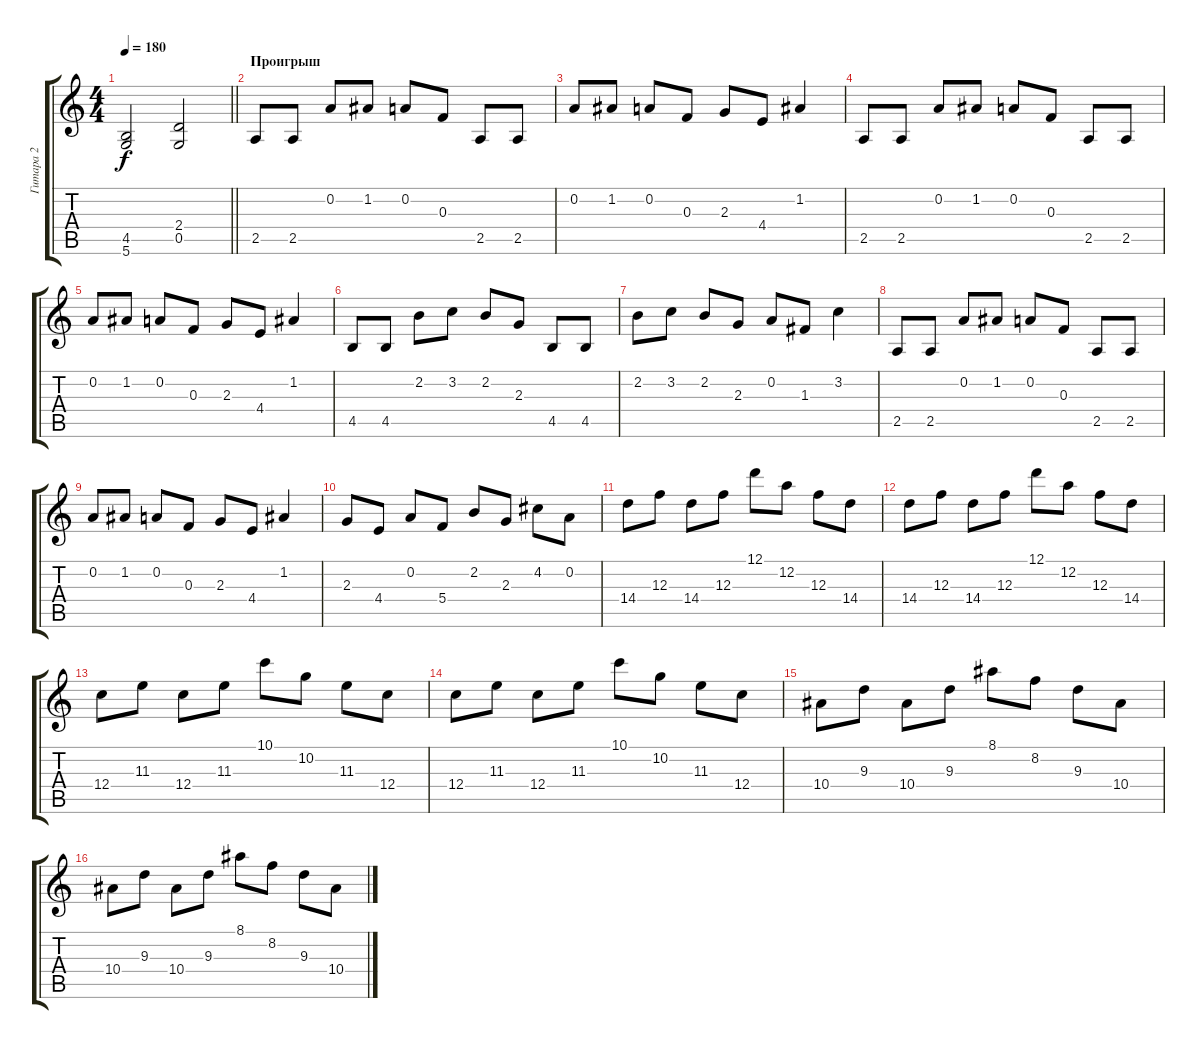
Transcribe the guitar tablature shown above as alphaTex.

\track ("Гитара 2" "Гитара 2") {instrument distortionguitar}
\staff {score tabs}
\tuning (D4 A3 F3 C3 G2 D2) {hide}
\ts (4 4)
\tempo 180
\clef g2
\barLineRight lightlight
\ks c
(4.5 5.6).2{dy f} (2.4 0.5).2 |
\section ("" "Проигрыш")
2.5.8 2.5.8 0.2.8 1.2.8 0.2.8 0.3.8 2.5.8 2.5.8 |
0.2.8 1.2.8 0.2.8 0.3.8 2.3.8 4.4.8 1.2.4 |
2.5.8 2.5.8 0.2.8 1.2.8 0.2.8 0.3.8 2.5.8 2.5.8 |
0.2.8 1.2.8 0.2.8 0.3.8 2.3.8 4.4.8 1.2.4 |
4.5.8 4.5.8 2.2.8 3.2.8 2.2.8 2.3.8 4.5.8 4.5.8 |
2.2.8 3.2.8 2.2.8 2.3.8 0.2.8 1.3.8 3.2.4 |
2.5.8 2.5.8 0.2.8 1.2.8 0.2.8 0.3.8 2.5.8 2.5.8 |
0.2.8 1.2.8 0.2.8 0.3.8 2.3.8 4.4.8 1.2.4 |
2.3.8 4.4.8 0.2.8 5.4.8 2.2.8 2.3.8 4.2.8 0.2.8 |
14.4.8 12.3.8 14.4.8 12.3.8 12.1.8 12.2.8 12.3.8 14.4.8 |
14.4.8 12.3.8 14.4.8 12.3.8 12.1.8 12.2.8 12.3.8 14.4.8 |
12.4.8 11.3.8 12.4.8 11.3.8 10.1.8 10.2.8 11.3.8 12.4.8 |
12.4.8 11.3.8 12.4.8 11.3.8 10.1.8 10.2.8 11.3.8 12.4.8 |
10.4.8 9.3.8 10.4.8 9.3.8 8.1.8 8.2.8 9.3.8 10.4.8 |
10.4.8 9.3.8 10.4.8 9.3.8 8.1.8 8.2.8 9.3.8 10.4.8
